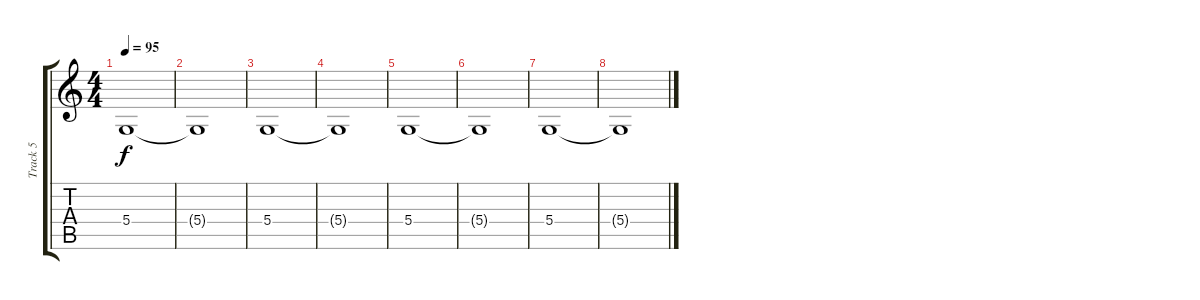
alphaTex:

\track ("Track 5" "Track 5") {instrument pad2warm}
\staff {score tabs}
\tuning (E4 B3 G3 D3 A2 E2) {hide}
\ts (4 4)
\tempo 95
\clef g2
\ks c
5.4.1{dy f} |
5.4{t}.1 |
5.4.1 |
5.4{t}.1 |
5.4.1 |
5.4{t}.1 |
5.4.1 |
5.4{t}.1
